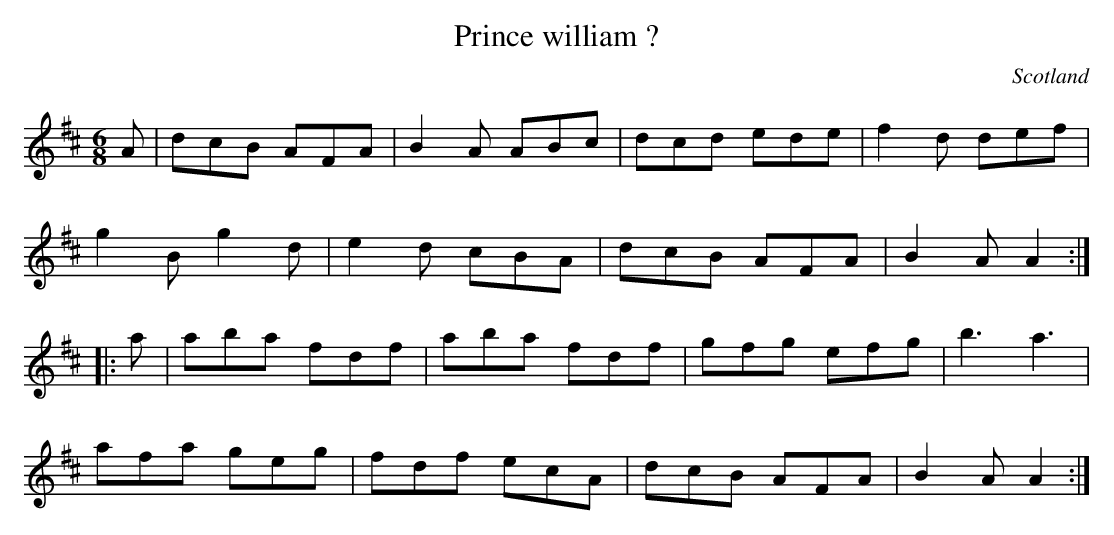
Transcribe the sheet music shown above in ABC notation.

X:1
T:Prince william ?
O:Scotland
O:Ireland
O:England
M:6/8
L:1/8
K:D
A|dcB AFA|B2A ABc|dcd ede|f2d def|!
g2B g2d|e2d cBA|dcB AFA|B2A A2:|!
|:a|aba fdf|aba fdf|gfg efg|b3 a3|!
afa geg|fdf ecA|dcB AFA|B2A A2:|!
